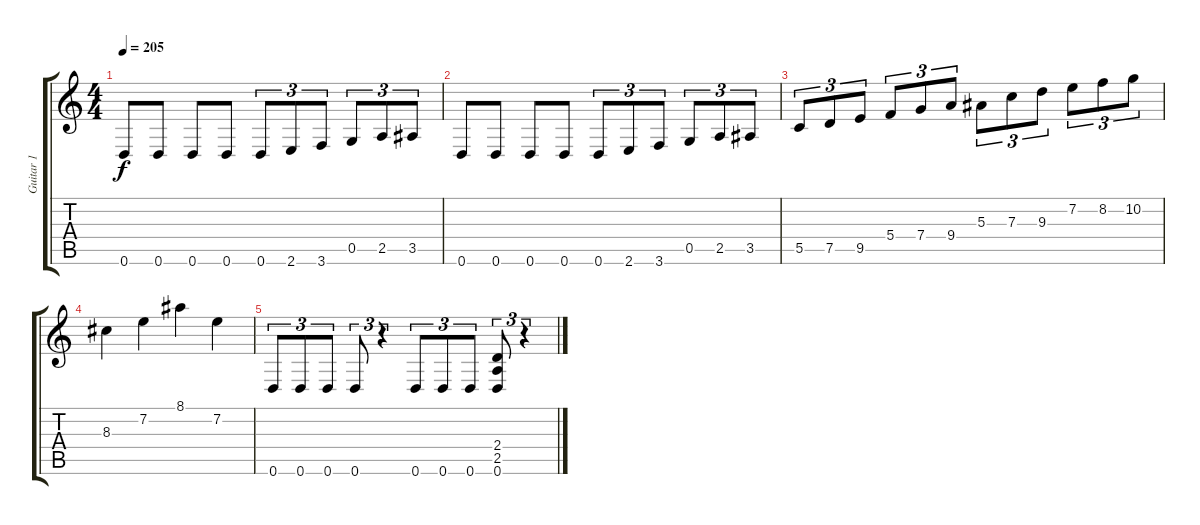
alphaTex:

\track ("Guitar 1" "Guitar 1") {instrument distortionguitar}
\staff {score tabs}
\tuning (D4 A3 F3 C3 G2 D2) {hide}
\ts (4 4)
\tempo 205
\clef g2
\ks c
0.6.8{dy f} 0.6.8 0.6.8 0.6.8 0.6.8{tu (3 2)} 2.6.8{tu (3 2)} 3.6.8{tu (3 2)} 0.5.8{tu (3 2)} 2.5.8{tu (3 2)} 3.5.8{tu (3 2)} |
0.6.8 0.6.8 0.6.8 0.6.8 0.6.8{tu (3 2)} 2.6.8{tu (3 2)} 3.6.8{tu (3 2)} 0.5.8{tu (3 2)} 2.5.8{tu (3 2)} 3.5.8{tu (3 2)} |
5.5.8{tu (3 2)} 7.5.8{tu (3 2)} 9.5.8{tu (3 2)} 5.4.8{tu (3 2)} 7.4.8{tu (3 2)} 9.4.8{tu (3 2)} 5.3.8{tu (3 2)} 7.3.8{tu (3 2)} 9.3.8{tu (3 2)} 7.2.8{tu (3 2)} 8.2.8{tu (3 2)} 10.2.8{tu (3 2)} |
8.3.4 7.2.4 8.1.4 7.2.4 |
0.6.8{tu (3 2)} 0.6.8{tu (3 2)} 0.6.8{tu (3 2)} 0.6.8{tu (3 2)} r.4{tu (3 2)} 0.6.8{tu (3 2)} 0.6.8{tu (3 2)} 0.6.8{tu (3 2)} (2.4 2.5 0.6).8{tu (3 2)} r.4{tu (3 2)}
